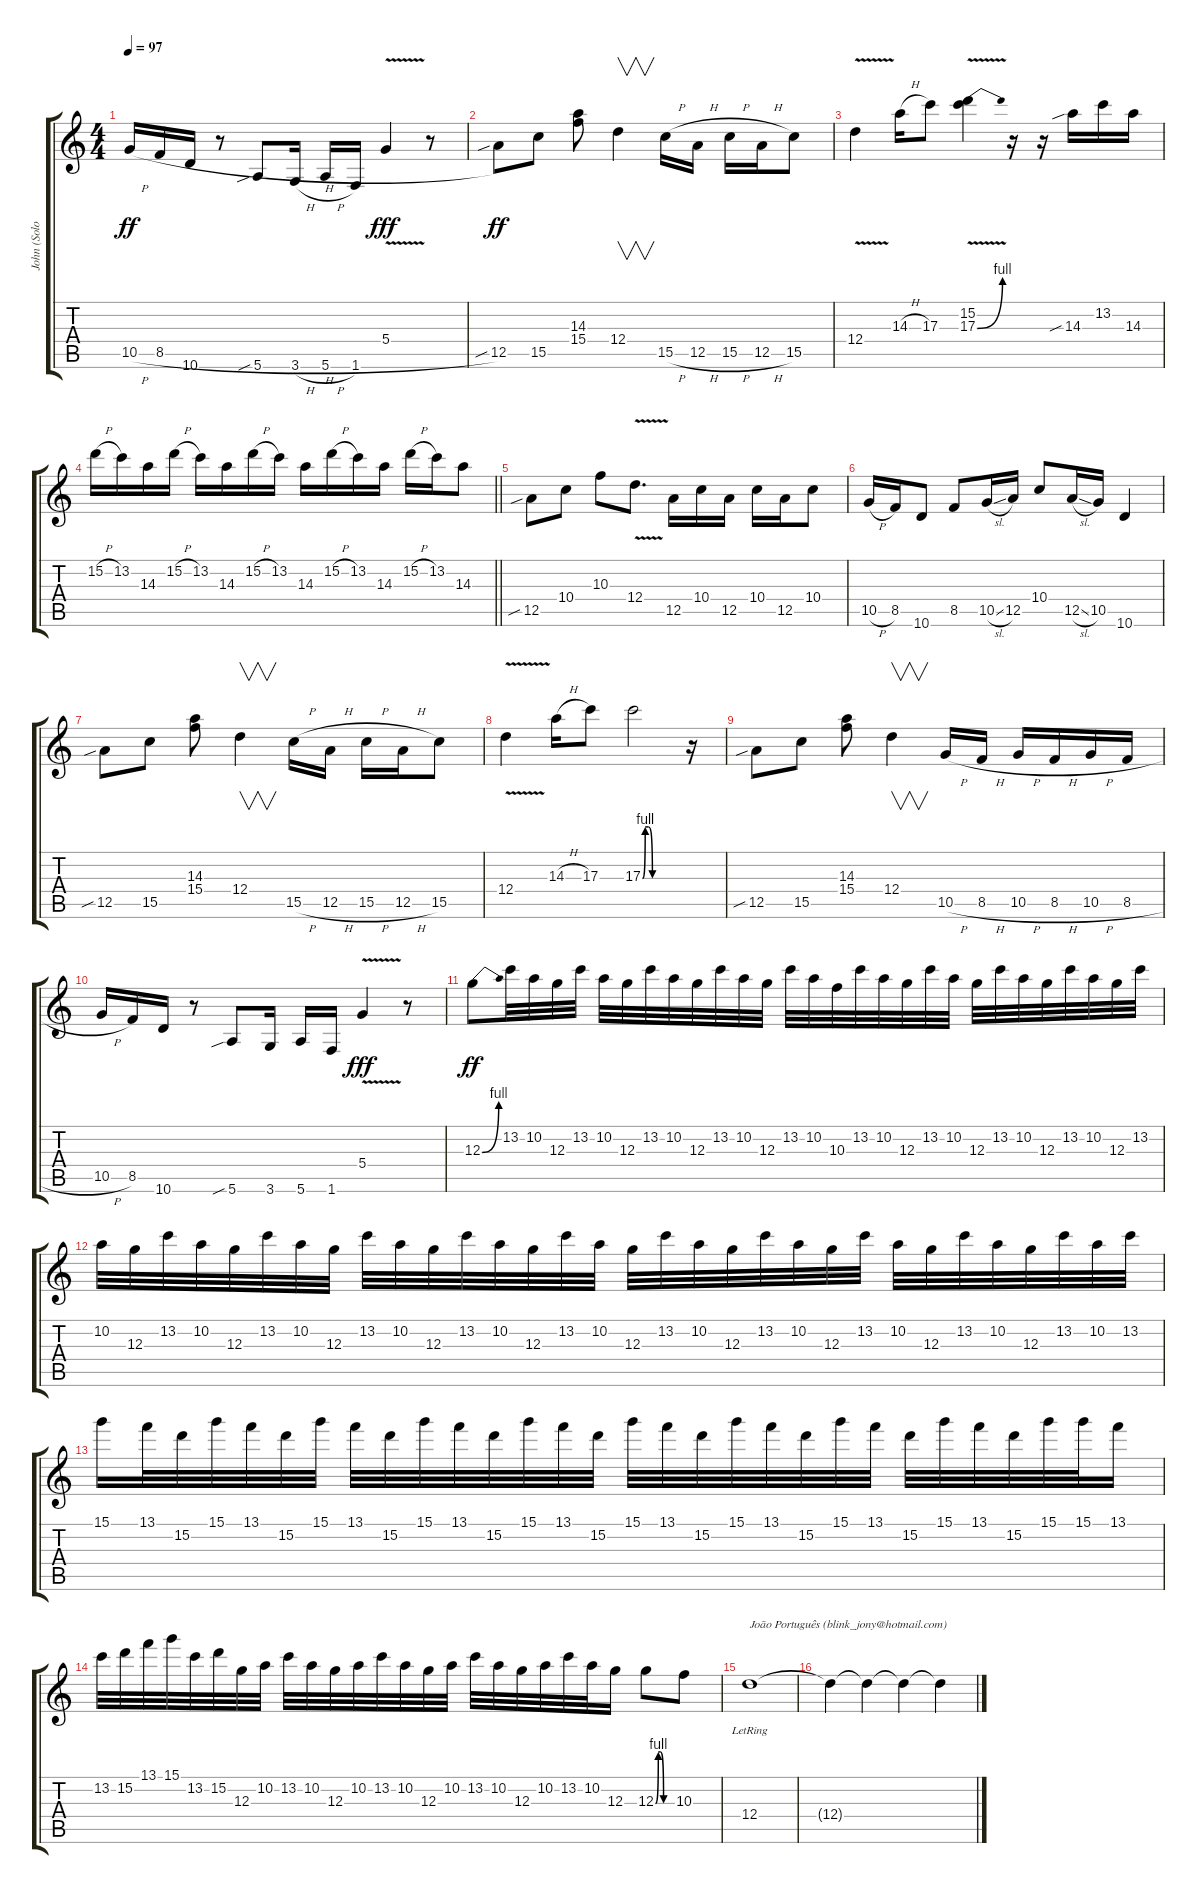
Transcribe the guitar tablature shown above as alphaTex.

\track ("John (Solo)" "John (Solo") {instrument distortionguitar}
\staff {score tabs}
\tuning (E4 B3 G3 D3 A2 E2) {hide}
\ts (4 4)
\tempo 97
\clef g2
\ks c
10.5{h}.16{dy ff} 8.5{h}.16 10.6.16 r.8 5.6{sib}.8 3.6{h}.16 5.6{h}.16 1.6.16 5.4{v}.4{dy fff} r.8 |
12.5{sib}.8{dy ff} 15.5.8 (14.3 15.4).8 12.4.4{v} 15.5{h}.16 12.5{h}.16 15.5{h}.16 12.5{h}.16 15.5.8 |
12.4{v}.4 14.3{h}.16 17.3.8 (15.2 17.3{be (bend 0 0 60 4) v}).4 r.16 r.16 14.3{sib}.16 13.2.16 14.3.16 |
\barLineRight lightlight
15.2{h}.16 13.2.16 14.3.16 15.2{h}.16 13.2.16 14.3.16 15.2{h}.16 13.2.16 14.3.16 15.2{h}.16 13.2.16 14.3.16 15.2{h}.16 13.2.16 14.3.8 |
12.5{sib}.8 10.4.8 10.3.8 12.4{v}.8{d} 12.5.16 10.4.16 12.5.16 10.4.16 12.5.16 10.4.8 |
10.5{h}.16 8.5.16 10.6.8 8.5.8 10.5{sl}.16 12.5.16 10.4.8 12.5{sl}.16 10.5.16 10.6.4 |
12.5{sib}.8 15.5.8 (14.3 15.4).8 12.4.4{v} 15.5{h}.16 12.5{h}.16 15.5{h}.16 12.5{h}.16 15.5.8 |
12.4{v}.4 14.3{h}.16 17.3.8 17.3{be (custom 0 0 4 4 9 4 15 0 24 0 31 0 45 0 60 0)}.2 r.16 |
12.5{sib}.8 15.5.8 (14.3 15.4).8 12.4.4{v} 10.5{h}.16 8.5{h}.16 10.5{h}.16 8.5{h}.16 10.5{h}.16 8.5{h}.16 |
10.5{h}.16 8.5.16 10.6.16 r.8 5.6{sib}.8 3.6.16 5.6.16 1.6.16 5.4{v}.4{dy fff} r.8 |
12.3{be (bend 0 0 60 4)}.8{dy ff instrument distortionguitar} 13.2.32 10.2.32 12.3.32 13.2.32 10.2.32 12.3.32 13.2.32 10.2.32 12.3.32 13.2.32 10.2.32 12.3.32 13.2.32 10.2.32 10.3.32 13.2.32 10.2.32 12.3.32 13.2.32 10.2.32 12.3.32 13.2.32 10.2.32 12.3.32 13.2.32 10.2.32 12.3.32 13.2.32 |
10.2.32 12.3.32 13.2.32 10.2.32 12.3.32 13.2.32 10.2.32 12.3.32 13.2.32 10.2.32 12.3.32 13.2.32 10.2.32 12.3.32 13.2.32 10.2.32 12.3.32 13.2.32 10.2.32 12.3.32 13.2.32 10.2.32 12.3.32 13.2.32 10.2.32 12.3.32 13.2.32 10.2.32 12.3.32 13.2.32 10.2.32 13.2.32 |
15.1.16 13.1.32 15.2.32 15.1.32 13.1.32 15.2.32 15.1.32 13.1.32 15.2.32 15.1.32 13.1.32 15.2.32 15.1.32 13.1.32 15.2.32 15.1.32 13.1.32 15.2.32 15.1.32 13.1.32 15.2.32 15.1.32 13.1.32 15.2.32 15.1.32 13.1.32 15.2.32 15.1.32 15.1.32 13.1.16 |
13.2.32 15.2.32 13.1.32 15.1.32 13.2.32 15.2.32 12.3.32 10.2.32 13.2.32 10.2.32 12.3.32 10.2.32 13.2.32 10.2.32 12.3.32 10.2.32 13.2.32 10.2.32 12.3.32 10.2.32 13.2.32 10.2.32 12.3.16 12.3{be (custom 0 0 10 4 18 4 29 0 60 0)}.8 10.3.8 |
12.4{lr}.1{txt "João Português (blink_jony@hotmail.com)"} |
12.4{t}.4 12.4{t}.4 12.4{t}.4 12.4{t}.4
